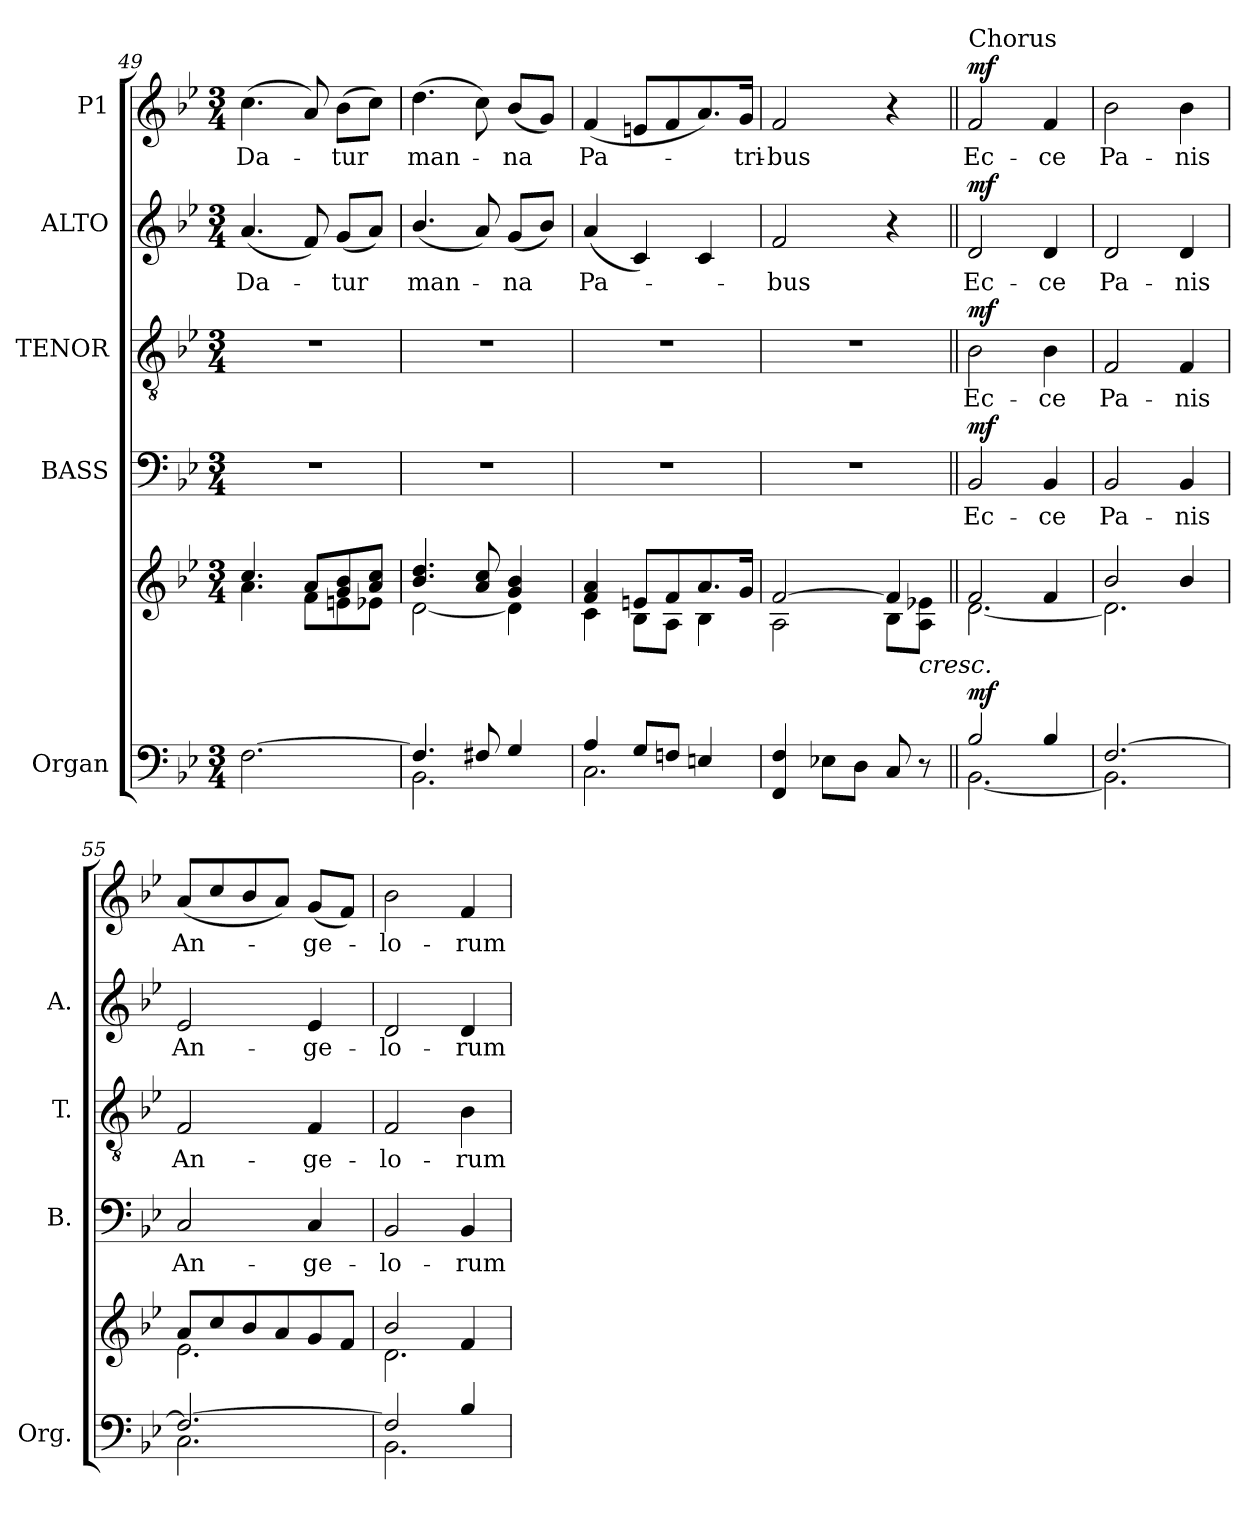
**kern	**kern	**dynam	**kern	**text	**dynam	**kern	**text	**dynam	**kern	**text	**dynam	**kern	**text	**dynam
*part5	*part5	*part5	*part4	*part4	*part4	*part3	*part3	*part3	*part2	*part2	*part2	*part1	*part1	*part1
*staff6	*staff5	*staff5/6	*staff4	*staff4	*staff4	*staff3	*staff3	*staff3	*staff2	*staff2	*staff2	*staff1	*staff1	*staff1
*I"Organ	*	*	*I"BASS	*	*	*I"TENOR	*	*	*I"ALTO	*	*	*I"P1	*	*
*I'Org.	*	*	*I'B.	*	*	*I'T.	*	*	*I'A.	*	*	*	*	*
*clefF4	*clefG2	*	*clefF4	*	*	*clefGv2	*	*	*clefG2	*	*	*clefG2	*	*
*	*	*	*	*	*	*ITrd7c12	*	*	*	*	*	*	*	*
*k[b-e-]	*k[b-e-]	*	*k[b-e-]	*	*	*k[b-e-]	*	*	*k[b-e-]	*	*	*k[b-e-]	*	*
*B-:	*B-:	*	*B-:	*	*	*B-:	*	*	*B-:	*	*	*B-:	*	*
*M3/4	*M3/4	*	*M3/4	*	*	*M3/4	*	*	*M3/4	*	*	*M3/4	*	*
=49	=49	=49	=49	=49	=49	=49	=49	=49	=49	=49	=49	=49	=49	=49
*	*^	*	*	*	*	*	*	*	*	*	*	*	*	*
!	!	!	!	!LO:N:vis=1	!	!	!LO:N:vis=1	!	!	!	!	!	!	!	!
!	!	!	!	!	!	!	!	!	!	!	!LO:LY:b:color=#000000	!	!	!	!
!	!	!	!	!	!	!	!	!	!	!	!	!	!	!LO:LY:b:color=#000000	!
[2.Fi\	4.cci/	4.ai\	.	2.r	.	.	2.r	.	.	(4.ai/	Da-	.	(4.cci\	Da-	.
.	8ai/L	8fi\L	.	.	.	.	.	.	.	8fi/)	.	.	8ai/)	.	.
!	!	!	!	!	!	!	!	!	!	!	!LO:LY:b:color=#000000	!	!	!	!
!	!	!	!	!	!	!	!	!	!	!	!	!	!	!LO:LY:b:color=#000000	!
.	8gi/ 8b-i	8eni\	.	.	.	.	.	.	.	(8gi/L	-tur	.	(8b-i\L	-tur	.
.	8ai/ 8cciJ	8e-Xi\J	.	.	.	.	.	.	.	8ai/J)	.	.	8cci\J)	.	.
=50	=50	=50	=50	=50	=50	=50	=50	=50	=50	=50	=50	=50	=50	=50	=50
*^	*	*	*	*	*	*	*	*	*	*	*	*	*	*	*
!	!	!	!	!	!LO:N:vis=1	!	!	!LO:N:vis=1	!	!	!	!	!	!	!	!
!	!	!	!	!	!	!	!	!	!	!	!	!LO:LY:b:color=#000000	!	!	!	!
!	!	!	!	!	!	!	!	!	!	!	!	!	!	!	!LO:LY:b:color=#000000	!
4.Fi/]	2.BB-i\	4.b-i/ 4.ddi	[2di\	.	2.r	.	.	2.r	.	.	(4.b-i/	man-	.	(4.ddi\	man-	.
8F#Xi/	.	8ai/ 8cci	.	.	.	.	.	.	.	.	8ai/)	.	.	8cci\)	.	.
!	!	!	!	!	!	!	!	!	!	!	!	!LO:LY:b:color=#000000	!	!	!	!
!	!	!	!	!	!	!	!	!	!	!	!	!	!	!	!LO:LY:b:color=#000000	!
4Gi/	.	4gi/ 4b-i	4di\]	.	.	.	.	.	.	.	(8gi/L	-na	.	(8b-i/L	-na	.
.	.	.	.	.	.	.	.	.	.	.	8b-i/J)	.	.	8gi/J)	.	.
=51	=51	=51	=51	=51	=51	=51	=51	=51	=51	=51	=51	=51	=51	=51	=51	=51
!	!	!	!	!	!LO:N:vis=1	!	!	!LO:N:vis=1	!	!	!	!	!	!	!	!
!	!	!	!	!	!	!	!	!	!	!	!	!LO:LY:b:color=#000000	!	!	!	!
!	!	!	!	!	!	!	!	!	!	!	!	!	!	!	!LO:LY:b:color=#000000	!
4Ai/	2.Ci\	4fi/ 4ai	4ci\	.	2.r	.	.	2.r	.	.	(4ai/	Pa-	.	(4fi/	Pa-	.
8Gi/L	.	8eni/L	8B-i\L	.	.	.	.	.	.	.	4ci/)	.	.	8eni/L	.	.
8Fni/J	.	8fi/	8Ai\J	.	.	.	.	.	.	.	.	.	.	8fi/	.	.
4Eni/	.	8.ai/	4B-i\	.	.	.	.	.	.	.	4ci/	.	.	8.ai/)	.	.
!	!	!	!	!	!	!	!	!	!	!	!	!	!	!	!LO:LY:b:color=#000000	!
.	.	16gi/Jk	.	.	.	.	.	.	.	.	.	.	.	16gi/Jk	-tri-	.
*v	*v	*	*	*	*	*	*	*	*	*	*	*	*	*	*	*
=52	=52	=52	=52	=52	=52	=52	=52	=52	=52	=52	=52	=52	=52	=52	=52
!	!	!	!	!LO:N:vis=1	!	!	!LO:N:vis=1	!	!	!	!	!	!	!	!
!	!	!	!	!	!	!	!	!	!	!	!LO:LY:b:color=#000000	!	!	!	!
!	!	!	!	!	!	!	!	!	!	!	!	!	!	!LO:LY:b:color=#000000	!
4FFi/ 4Fi	[2fi/	2Ai\	.	2.r	.	.	2.r	.	.	2fi/	-bus	.	2fi/	-bus	.
8E-Xi\L	.	.	[	.	.	.	.	.	.	.	.	.	.	.	.
8Di\J	.	.	.	.	.	.	.	.	.	.	.	.	.	.	.
8Ci/	4fi/]	8B-i\L	.	.	.	.	.	.	.	4r	.	.	4r	.	.
!	!	!	!LO:HP:b	!	!	!	!	!	!	!	!	!	!	!	!
8r	.	8Ai\ 8e-XiJ	<	.	.	.	.	.	.	.	.	.	.	.	.
!!LO:PB:g=z
=53||	=53||	=53||	=53||	=53||	=53||	=53||	=53||	=53||	=53||	=53||	=53||	=53||	=53||	=53||	=53||
*^	*	*	*	*	*	*	*	*	*	*	*	*	*	*	*
!	!	!	!	!	!	!LO:LY:b:color=#000000	!	!	!	!	!	!	!	!	!	!
!	!	!	!	!	!	!	!	!	!LO:LY:b:color=#000000	!	!	!	!	!	!	!
!	!	!	!	!	!	!	!	!	!	!	!	!LO:LY:b:color=#000000	!	!	!	!
!	!	!	!	!	!	!	!	!	!	!	!	!	!	!LO:TX:a:t=Chorus	!	!
!	!	!	!	!	!	!	!	!	!	!	!	!	!	!	!LO:LY:b:color=#000000	!
2B-i/	[2.BB-i\	2fi/	[2.di\	mf	2BB-i/	Ec-	mf	2BB-i\	Ec-	mf	2di/	Ec-	mf	2fi/	Ec-	mf
!	!	!	!	!	!	!LO:LY:b:color=#000000	!	!	!	!	!	!	!	!	!	!
!	!	!	!	!	!	!	!	!	!LO:LY:b:color=#000000	!	!	!	!	!	!	!
!	!	!	!	!	!	!	!	!	!	!	!	!LO:LY:b:color=#000000	!	!	!	!
!	!	!	!	!	!	!	!	!	!	!	!	!	!	!	!LO:LY:b:color=#000000	!
4B-i/	.	4fi/	.	.	4BB-i/	-ce	.	4BB-i\	-ce	.	4di/	-ce	.	4fi/	-ce	.
=54	=54	=54	=54	=54	=54	=54	=54	=54	=54	=54	=54	=54	=54	=54	=54	=54
!	!	!	!	!	!	!LO:LY:b:color=#000000	!	!	!	!	!	!	!	!	!	!
!	!	!	!	!	!	!	!	!	!LO:LY:b:color=#000000	!	!	!	!	!	!	!
!	!	!	!	!	!	!	!	!	!	!	!	!LO:LY:b:color=#000000	!	!	!	!
!	!	!	!	!	!	!	!	!	!	!	!	!	!	!	!LO:LY:b:color=#000000	!
[2.Fi/	2.BB-i\]	2b-i/	2.di\]	.	2BB-i/	Pa-	.	2FFi/	Pa-	.	2di/	Pa-	.	2b-i\	Pa-	.
!	!	!	!	!	!	!LO:LY:b:color=#000000	!	!	!	!	!	!	!	!	!	!
!	!	!	!	!	!	!	!	!	!LO:LY:b:color=#000000	!	!	!	!	!	!	!
!	!	!	!	!	!	!	!	!	!	!	!	!LO:LY:b:color=#000000	!	!	!	!
!	!	!	!	!	!	!	!	!	!	!	!	!	!	!	!LO:LY:b:color=#000000	!
.	.	4b-i/	.	.	4BB-i/	-nis	.	4FFi/	-nis	.	4di/	-nis	.	4b-i\	-nis	.
=55	=55	=55	=55	=55	=55	=55	=55	=55	=55	=55	=55	=55	=55	=55	=55	=55
!	!	!	!	!	!	!LO:LY:b:color=#000000	!	!	!	!	!	!	!	!	!	!
!	!	!	!	!	!	!	!	!	!LO:LY:b:color=#000000	!	!	!	!	!	!	!
!	!	!	!	!	!	!	!	!	!	!	!	!LO:LY:b:color=#000000	!	!	!	!
!	!	!	!	!	!	!	!	!	!	!	!	!	!	!	!LO:LY:b:color=#000000	!
2.Fi/_	2.Ci\	8ai/L	2.e-i\	.	2Ci/	An-	.	2FFi/	An-	.	2e-i/	An-	.	(8ai/L	An-	.
.	.	8cci/	.	.	.	.	.	.	.	.	.	.	.	8cci/	.	.
.	.	8b-i/	.	.	.	.	.	.	.	.	.	.	.	8b-i/	.	.
.	.	8ai/	.	.	.	.	.	.	.	.	.	.	.	8ai/J)	.	.
!	!	!	!	!	!	!LO:LY:b:color=#000000	!	!	!	!	!	!	!	!	!	!
!	!	!	!	!	!	!	!	!	!LO:LY:b:color=#000000	!	!	!	!	!	!	!
!	!	!	!	!	!	!	!	!	!	!	!	!LO:LY:b:color=#000000	!	!	!	!
!	!	!	!	!	!	!	!	!	!	!	!	!	!	!	!LO:LY:b:color=#000000	!
.	.	8gi/	.	.	4Ci/	-ge-	.	4FFi/	-ge-	.	4e-i/	-ge-	.	(8gi/L	-ge-	.
.	.	8fi/J	.	.	.	.	.	.	.	.	.	.	.	8fi/J)	.	.
=56	=56	=56	=56	=56	=56	=56	=56	=56	=56	=56	=56	=56	=56	=56	=56	=56
!	!	!	!	!	!	!LO:LY:b:color=#000000	!	!	!	!	!	!	!	!	!	!
!	!	!	!	!	!	!	!	!	!LO:LY:b:color=#000000	!	!	!	!	!	!	!
!	!	!	!	!	!	!	!	!	!	!	!	!LO:LY:b:color=#000000	!	!	!	!
!	!	!	!	!	!	!	!	!	!	!	!	!	!	!	!LO:LY:b:color=#000000	!
2Fi/]	2.BB-i\	2b-i/	2.di\	.	2BB-i/	-lo-	.	2FFi/	-lo-	.	2di/	-lo-	.	2b-i\	-lo-	.
!	!	!	!	!	!	!LO:LY:b:color=#000000	!	!	!	!	!	!	!	!	!	!
!	!	!	!	!	!	!	!	!	!LO:LY:b:color=#000000	!	!	!	!	!	!	!
!	!	!	!	!	!	!	!	!	!	!	!	!LO:LY:b:color=#000000	!	!	!	!
!	!	!	!	!	!	!	!	!	!	!	!	!	!	!	!LO:LY:b:color=#000000	!
4B-i/	.	4fi/	.	.	4BB-i/	-rum	.	4BB-i\	-rum	.	4di/	-rum	.	4fi/	-rum	.
*v	*v	*	*	*	*	*	*	*	*	*	*	*	*	*	*	*
*	*v	*v	*	*	*	*	*	*	*	*	*	*	*	*	*
=	=	=	=	=	=	=	=	=	=	=	=	=	=	=
*-	*-	*-	*-	*-	*-	*-	*-	*-	*-	*-	*-	*-	*-	*-
